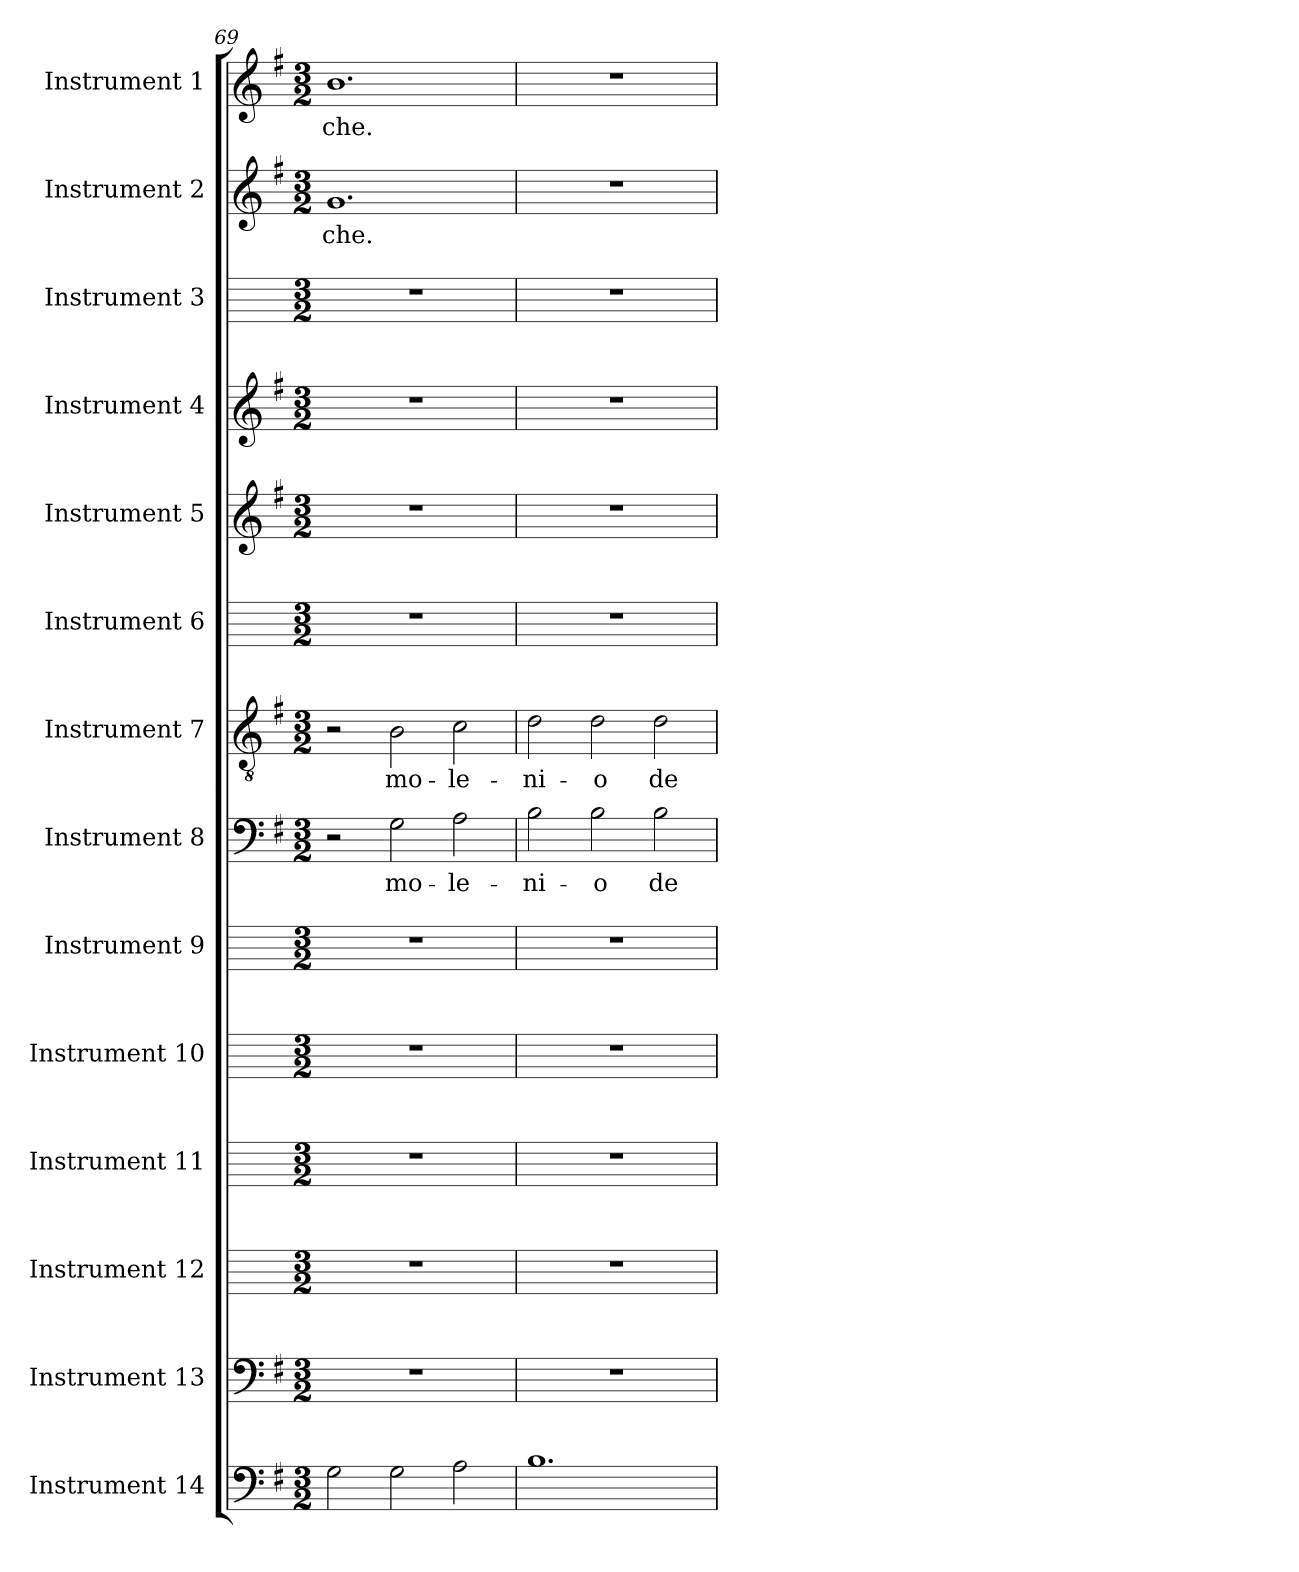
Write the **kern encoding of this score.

**kern	**kern	**kern	**kern	**kern	**kern	**kern	**text	**kern	**text	**kern	**kern	**kern	**kern	**kern	**text	**kern	**text
*part14	*part13	*part12	*part11	*part10	*part9	*part8	*part8	*part7	*part7	*part6	*part5	*part4	*part3	*part2	*part2	*part1	*part1
*staff14	*staff13	*staff12	*staff11	*staff10	*staff9	*staff8	*staff8	*staff7	*staff7	*staff6	*staff5	*staff4	*staff3	*staff2	*staff2	*staff1	*staff1
*I"Instrument 14	*I"Instrument 13	*I"Instrument 12	*I"Instrument 11	*I"Instrument 10	*I"Instrument 9	*I"Instrument 8	*	*I"Instrument 7	*	*I"Instrument 6	*I"Instrument 5	*I"Instrument 4	*I"Instrument 3	*I"Instrument 2	*	*I"Instrument 1	*
*clefF4	*clefF4	*	*	*	*	*clefF4	*	*clefGv2	*	*	*clefG2	*clefG2	*	*clefG2	*	*clefG2	*
*k[f#]	*k[f#]	*k[]	*k[]	*k[]	*k[]	*k[f#]	*	*k[f#]	*	*k[]	*k[f#]	*k[f#]	*k[]	*k[f#]	*	*k[f#]	*
*G:	*G:	*C:	*C:	*C:	*C:	*G:	*	*G:	*	*C:	*G:	*G:	*C:	*G:	*	*G:	*
*M3/2	*M3/2	*M3/2	*M3/2	*M3/2	*M3/2	*M3/2	*	*M3/2	*	*M3/2	*M3/2	*M3/2	*M3/2	*M3/2	*	*M3/2	*
=69	=69	=69	=69	=69	=69	=69	=69	=69	=69	=69	=69	=69	=69	=69	=69	=69	=69
!	!	!	!	!	!	!	!	!	!	!	!	!	!	!	!LO:LY:b:rj	!	!LO:LY:b:cj
2G\	1.r	1.r	1.r	1.r	1.r	2r	.	2r	.	1.r	1.r	1.r	1.r	1.g	-che.	1.b	-che.
!	!	!	!	!	!	!	!LO:LY:b:rj	!	!LO:LY:b:rj	!	!	!	!	!	!	!	!
2G\	.	.	.	.	.	2G\	mo-	2B\	mo-	.	.	.	.	.	.	.	.
!	!	!	!	!	!	!	!LO:LY:b:rj	!	!LO:LY:b:rj	!	!	!	!	!	!	!	!
2A\	.	.	.	.	.	2A\	-le-	2c\	-le-	.	.	.	.	.	.	.	.
=70	=70	=70	=70	=70	=70	=70	=70	=70	=70	=70	=70	=70	=70	=70	=70	=70	=70
!	!	!	!	!	!	!	!LO:LY:b:rj	!	!LO:LY:b:rj	!	!	!	!	!	!	!	!
1.B	1.r	1.r	1.r	1.r	1.r	2B\	-ni-	2d\	-ni-	1.r	1.r	1.r	1.r	1.r	.	1.r	.
!	!	!	!	!	!	!	!LO:LY:b:rj	!	!LO:LY:b:rj	!	!	!	!	!	!	!	!
.	.	.	.	.	.	2B\	-o	2d\	-o	.	.	.	.	.	.	.	.
!	!	!	!	!	!	!	!LO:LY:b:rj	!	!LO:LY:b:rj	!	!	!	!	!	!	!	!
.	.	.	.	.	.	2B\	de	2d\	de	.	.	.	.	.	.	.	.
=	=	=	=	=	=	=	=	=	=	=	=	=	=	=	=	=	=
*-	*-	*-	*-	*-	*-	*-	*-	*-	*-	*-	*-	*-	*-	*-	*-	*-	*-
